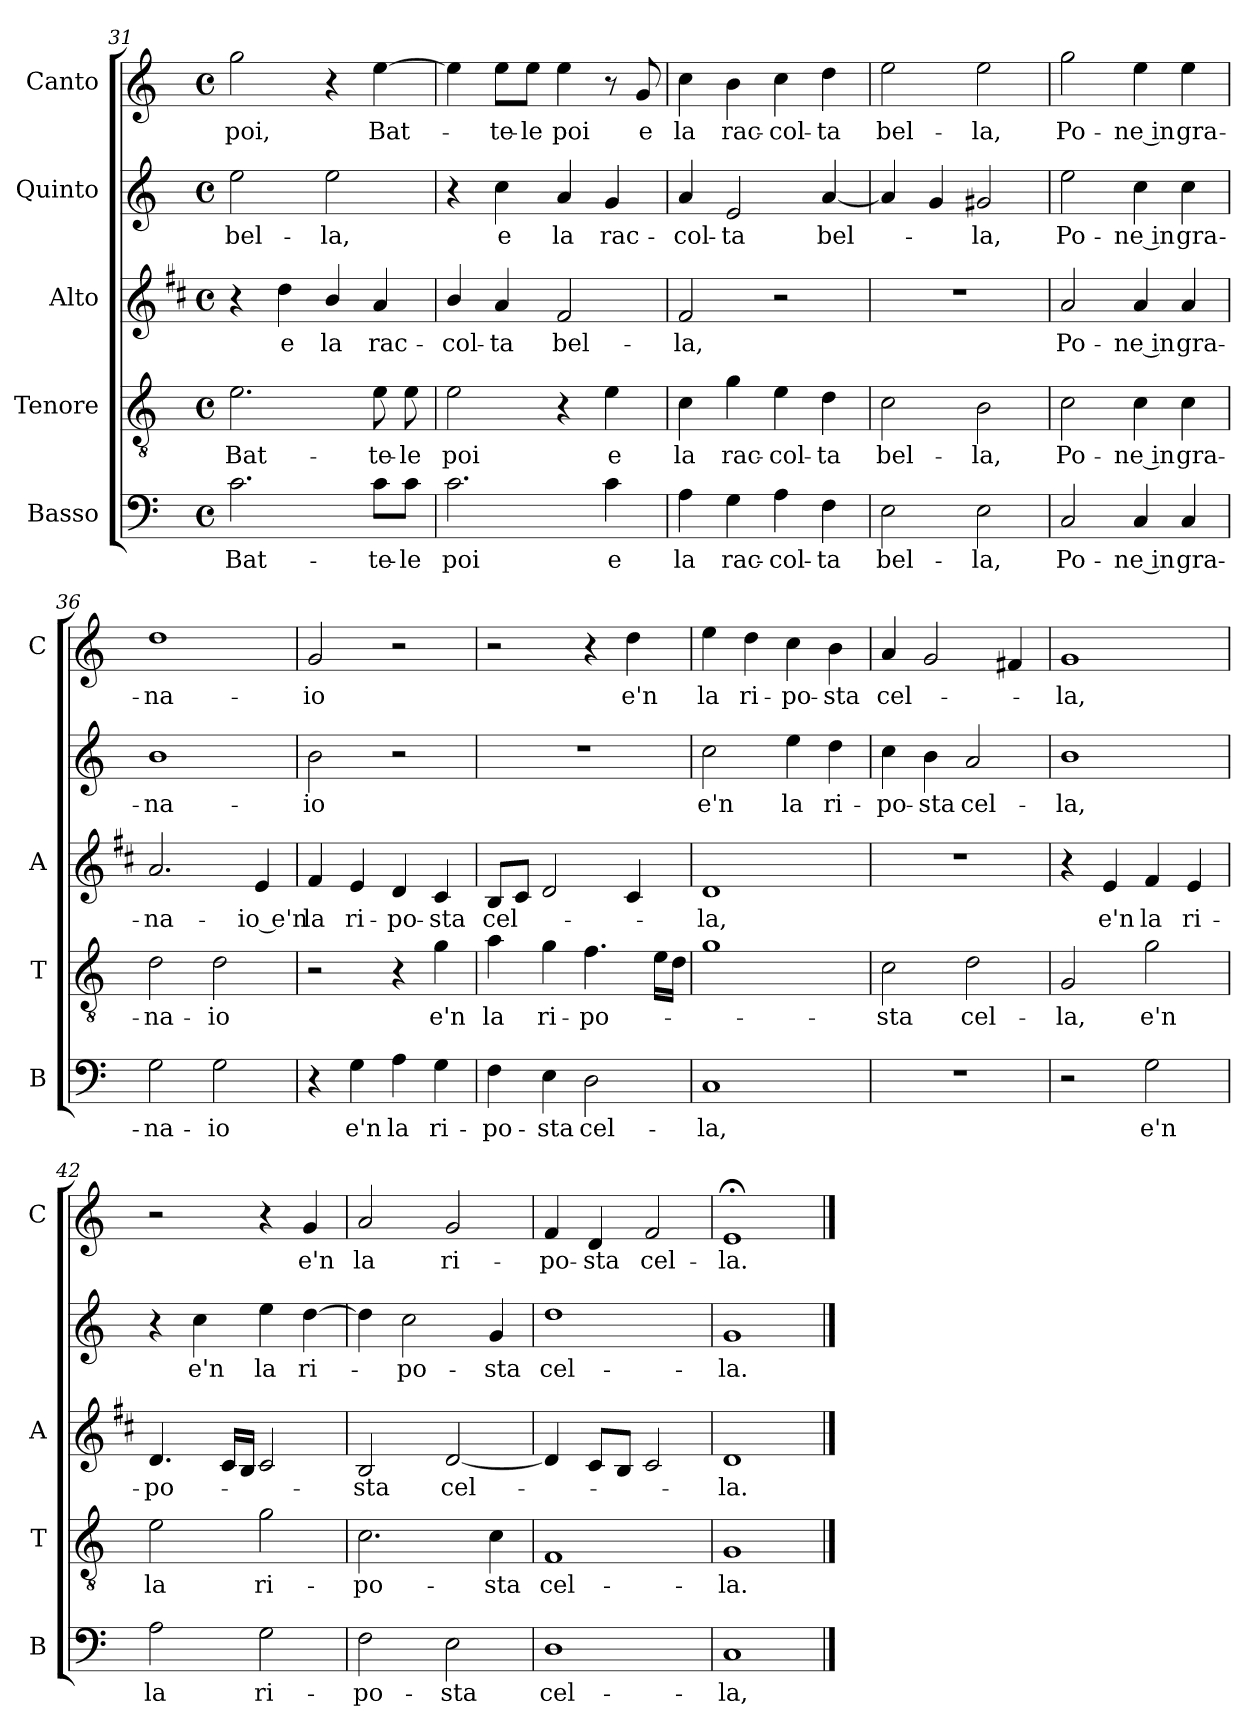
**kern	**text	**kern	**text	**kern	**text	**kern	**text	**kern	**text
*part5	*part5	*part4	*part4	*part3	*part3	*part2	*part2	*part1	*part1
*staff5	*staff5	*staff4	*staff4	*staff3	*staff3	*staff2	*staff2	*staff1	*staff1
*I"Basso	*	*I"Tenore	*	*I"Alto	*	*I"Quinto	*	*I"Canto	*
*I'B	*	*I'T	*	*I'A	*	*	*	*I'C	*
!!LO:LB:g=z
*clefF4	*	*clefGv2	*	*clefG2	*	*clefG2	*	*clefG2	*
*	*	*	*	*ITrd1c2	*	*	*	*	*
*k[]	*	*k[]	*	*k[]	*	*k[]	*	*k[]	*
*C:	*	*C:	*	*C:	*	*C:	*	*C:	*
*M4/4	*	*M4/4	*	*M4/4	*	*M4/4	*	*M4/4	*
*met(c)	*	*met(c)	*	*met(c)	*	*met(c)	*	*met(c)	*
=31	=31	=31	=31	=31	=31	=31	=31	=31	=31
!	!LO:LY:b	!	!LO:LY:b	!	!	!	!LO:LY:b	!	!LO:LY:b
2.c\	Bat-	2.e\	Bat-	4r	.	2ee\	bel-	2gg\	poi,
!	!	!	!	!	!LO:LY:b	!	!	!	!
.	.	.	.	4cc\	e	.	.	.	.
!	!	!	!	!	!LO:LY:b	!	!LO:LY:b	!	!
.	.	.	.	4a/	la	2ee\	-la,	4r	.
!	!LO:LY:b	!	!LO:LY:b	!	!LO:LY:b	!	!	!	!LO:LY:b
8c\L	-te-	8e\	-te-	4g/	rac-	.	.	[4ee\	Bat-
!	!LO:LY:b	!	!LO:LY:b	!	!	!	!	!	!
8c\J	-le	8e\	-le	.	.	.	.	.	.
=32	=32	=32	=32	=32	=32	=32	=32	=32	=32
!	!LO:LY:b	!	!LO:LY:b	!	!LO:LY:b	!	!	!	!
2.c\	poi	2e\	poi	4a/	-col-	4r	.	4ee\]	.
!	!	!	!	!	!LO:LY:b	!	!LO:LY:b	!	!LO:LY:b
.	.	.	.	4g/	-ta	4cc\	e	8ee\L	-te-
!	!	!	!	!	!	!	!	!	!LO:LY:b
.	.	.	.	.	.	.	.	8ee\J	-le
!	!	!	!	!	!LO:LY:b	!	!LO:LY:b	!	!LO:LY:b
.	.	4r	.	2e/	bel-	4a/	la	4ee\	poi
!	!LO:LY:b	!	!LO:LY:b	!	!	!	!LO:LY:b	!	!
4c\	e	4e\	e	.	.	4g/	rac-	8r	.
!	!	!	!	!	!	!	!	!	!LO:LY:b
.	.	.	.	.	.	.	.	8g/	e
=33	=33	=33	=33	=33	=33	=33	=33	=33	=33
!	!LO:LY:b	!	!LO:LY:b	!	!LO:LY:b	!	!LO:LY:b	!	!LO:LY:b
4A\	la	4c\	la	2e/	-la,	4a/	-col-	4cc\	la
!	!LO:LY:b	!	!LO:LY:b	!	!	!	!LO:LY:b	!	!LO:LY:b
4G\	rac-	4g\	rac-	.	.	2e/	-ta	4b\	rac-
!	!LO:LY:b	!	!LO:LY:b	!	!	!	!	!	!LO:LY:b
4A\	-col-	4e\	-col-	2r	.	.	.	4cc\	-col-
!	!LO:LY:b	!	!LO:LY:b	!	!	!	!LO:LY:b	!	!LO:LY:b
4F\	-ta	4d\	-ta	.	.	[4a/	bel-	4dd\	-ta
=34	=34	=34	=34	=34	=34	=34	=34	=34	=34
!	!LO:LY:b	!	!LO:LY:b	!	!	!	!	!	!LO:LY:b
2E\	bel-	2c\	bel-	1r	.	4a/]	.	2ee\	bel-
.	.	.	.	.	.	4g/	.	.	.
!	!LO:LY:b	!	!LO:LY:b	!	!	!	!LO:LY:b	!	!LO:LY:b
2E\	-la,	2B\	-la,	.	.	2g#X/	-la,	2ee\	-la,
=35	=35	=35	=35	=35	=35	=35	=35	=35	=35
!	!LO:LY:b	!	!LO:LY:b	!	!LO:LY:b	!	!LO:LY:b	!	!LO:LY:b
2C/	Po-	2c\	Po-	2g/	Po-	2ee\	Po-	2gg\	Po-
!	!LO:LY:b	!	!LO:LY:b	!	!LO:LY:b	!	!LO:LY:b	!	!LO:LY:b
4C/	-ne in	4c\	-ne in	4g/	-ne in	4cc\	-ne in	4ee\	-ne in
!	!LO:LY:b	!	!LO:LY:b	!	!LO:LY:b	!	!LO:LY:b	!	!LO:LY:b
4C/	gra-	4c\	gra-	4g/	gra-	4cc\	gra-	4ee\	gra-
=36	=36	=36	=36	=36	=36	=36	=36	=36	=36
!	!LO:LY:b	!	!LO:LY:b	!	!LO:LY:b	!	!LO:LY:b	!	!LO:LY:b
2G\	-na-	2d\	-na-	2.g/	-na-	1b	-na-	1dd	-na-
!	!LO:LY:b	!	!LO:LY:b	!	!	!	!	!	!
2G\	-io	2d\	-io	.	.	.	.	.	.
!	!	!	!	!	!LO:LY:b	!	!	!	!
.	.	.	.	4d/	-io e'n	.	.	.	.
=37	=37	=37	=37	=37	=37	=37	=37	=37	=37
!	!	!	!	!	!LO:LY:b	!	!LO:LY:b	!	!LO:LY:b
4r	.	2r	.	4e/	la	2b\	-io	2g/	-io
!	!LO:LY:b	!	!	!	!LO:LY:b	!	!	!	!
4G\	e'n	.	.	4d/	ri-	.	.	.	.
!	!LO:LY:b	!	!	!	!LO:LY:b	!	!	!	!
4A\	la	4r	.	4c/	-po-	2r	.	2r	.
!	!LO:LY:b	!	!LO:LY:b	!	!LO:LY:b	!	!	!	!
4G\	ri-	4g\	e'n	4B/	-sta	.	.	.	.
!!LO:PB:g=z
=38	=38	=38	=38	=38	=38	=38	=38	=38	=38
!	!LO:LY:b	!	!LO:LY:b	!	!LO:LY:b	!	!	!	!
4F\	-po-	4a\	la	8A/L	cel-	1r	.	2r	.
.	.	.	.	8B/J	.	.	.	.	.
!	!LO:LY:b	!	!LO:LY:b	!	!	!	!	!	!
4E\	-sta	4g\	ri-	2c/	.	.	.	.	.
!	!LO:LY:b	!	!LO:LY:b	!	!	!	!	!	!
2D\	cel-	4.f\	-po-	.	.	.	.	4r	.
!	!	!	!	!	!	!	!	!	!LO:LY:b
.	.	.	.	4B/	.	.	.	4dd\	e'n
.	.	16e\LL	.	.	.	.	.	.	.
.	.	16d\JJ	.	.	.	.	.	.	.
=39	=39	=39	=39	=39	=39	=39	=39	=39	=39
!	!LO:LY:b	!	!	!	!LO:LY:b	!	!LO:LY:b	!	!LO:LY:b
1C	-la,	1g	.	1c	-la,	2cc\	e'n	4ee\	la
!	!	!	!	!	!	!	!	!	!LO:LY:b
.	.	.	.	.	.	.	.	4dd\	ri-
!	!	!	!	!	!	!	!LO:LY:b	!	!LO:LY:b
.	.	.	.	.	.	4ee\	la	4cc\	-po-
!	!	!	!	!	!	!	!LO:LY:b	!	!LO:LY:b
.	.	.	.	.	.	4dd\	ri-	4b\	-sta
=40	=40	=40	=40	=40	=40	=40	=40	=40	=40
!	!	!	!LO:LY:b	!	!	!	!LO:LY:b	!	!LO:LY:b
1r	.	2c\	-sta	1r	.	4cc\	-po-	4a/	cel-
!	!	!	!	!	!	!	!LO:LY:b	!	!
.	.	.	.	.	.	4b\	-sta	2g/	.
!	!	!	!LO:LY:b	!	!	!	!LO:LY:b	!	!
.	.	2d\	cel-	.	.	2a/	cel-	.	.
.	.	.	.	.	.	.	.	4f#X/	.
=41	=41	=41	=41	=41	=41	=41	=41	=41	=41
!	!	!	!LO:LY:b	!	!	!	!LO:LY:b	!	!LO:LY:b
2r	.	2G/	-la,	4r	.	1b	-la,	1g	-la,
!	!	!	!	!	!LO:LY:b	!	!	!	!
.	.	.	.	4d/	e'n	.	.	.	.
!	!LO:LY:b	!	!LO:LY:b	!	!LO:LY:b	!	!	!	!
2G\	e'n	2g\	e'n	4e/	la	.	.	.	.
!	!	!	!	!	!LO:LY:b	!	!	!	!
.	.	.	.	4d/	ri-	.	.	.	.
=42	=42	=42	=42	=42	=42	=42	=42	=42	=42
!	!LO:LY:b	!	!LO:LY:b	!	!LO:LY:b	!	!	!	!
2A\	la	2e\	la	4.c/	-po-	4r	.	2r	.
!	!	!	!	!	!	!	!LO:LY:b	!	!
.	.	.	.	.	.	4cc\	e'n	.	.
.	.	.	.	16B/LL	.	.	.	.	.
.	.	.	.	16A/JJ	.	.	.	.	.
!	!LO:LY:b	!	!LO:LY:b	!	!	!	!LO:LY:b	!	!
2G\	ri-	2g\	ri-	2B/	.	4ee\	la	4r	.
!	!	!	!	!	!	!	!LO:LY:b	!	!LO:LY:b
.	.	.	.	.	.	[4dd\	ri-	4g/	e'n
=43	=43	=43	=43	=43	=43	=43	=43	=43	=43
!	!LO:LY:b	!	!LO:LY:b	!	!LO:LY:b	!	!	!	!LO:LY:b
2F\	-po-	2.c\	-po-	2A/	-sta	4dd\]	.	2a/	la
!	!	!	!	!	!	!	!LO:LY:b	!	!
.	.	.	.	.	.	2cc\	-po-	.	.
!	!LO:LY:b	!	!	!	!LO:LY:b	!	!	!	!LO:LY:b
2E\	-sta	.	.	[2c/	cel-	.	.	2g/	ri-
!	!	!	!LO:LY:b	!	!	!	!LO:LY:b	!	!
.	.	4c\	-sta	.	.	4g/	-sta	.	.
=44	=44	=44	=44	=44	=44	=44	=44	=44	=44
!	!LO:LY:b	!	!LO:LY:b	!	!	!	!LO:LY:b	!	!LO:LY:b
1D	cel-	1F	cel-	4c/]	.	1dd	cel-	4f/	-po-
!	!	!	!	!	!	!	!	!	!LO:LY:b
.	.	.	.	8B/L	.	.	.	4d/	-sta
.	.	.	.	8A/J	.	.	.	.	.
!	!	!	!	!	!	!	!	!	!LO:LY:b
.	.	.	.	2B/	.	.	.	2f/	cel-
=45	=45	=45	=45	=45	=45	=45	=45	=45	=45
!	!LO:LY:b	!	!LO:LY:b	!	!LO:LY:b	!	!LO:LY:b	!	!LO:LY:b
1C	-la,	1G	-la.	1c	-la.	1g	-la.	1e;<	-la.
==	==	==	==	==	==	==	==	==	==
*-	*-	*-	*-	*-	*-	*-	*-	*-	*-
